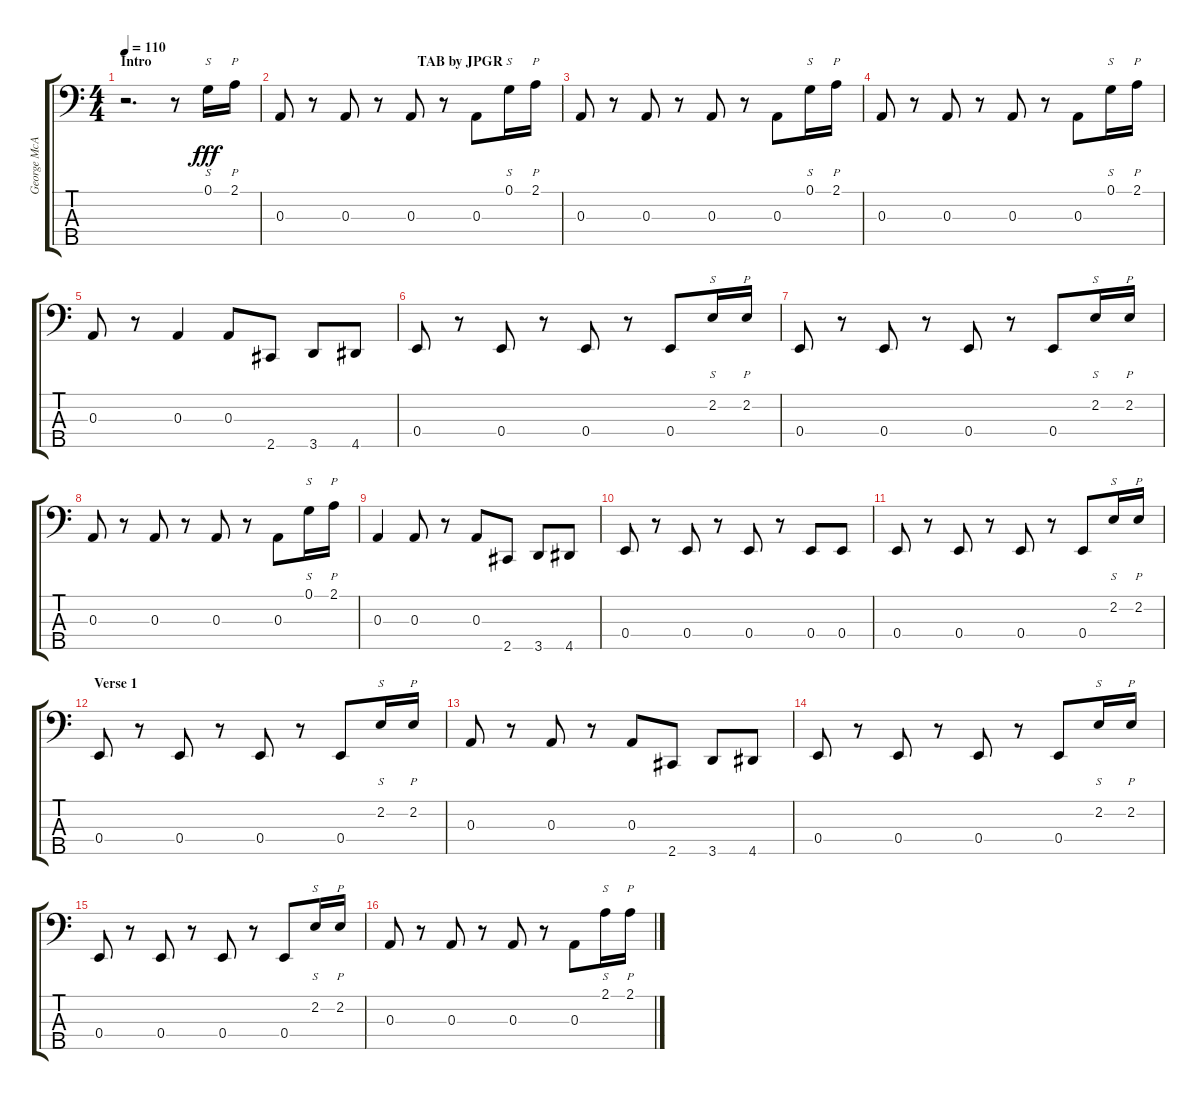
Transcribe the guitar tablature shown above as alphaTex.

\track ("George McArdle" "George McA") {instrument electricbassfinger}
\staff {score tabs}
\tuning (G2 D2 A1 E1 B0) {hide}
\ts (4 4)
\section ("" "Intro                                                                            TAB by JPGR")
\tempo 110
\clef f4
\ks c
r.2{d dy fff instrument electricbassfinger} r.8 0.1.16{s} 2.1.16{p} |
0.3.8 r.8 0.3.8 r.8 0.3.8 r.8 0.3.8 0.1.16{s} 2.1.16{p} |
0.3.8 r.8 0.3.8 r.8 0.3.8 r.8 0.3.8 0.1.16{s} 2.1.16{p} |
0.3.8 r.8 0.3.8 r.8 0.3.8 r.8 0.3.8 0.1.16{s} 2.1.16{p} |
0.3.8 r.8 0.3.4 0.3.8 2.5.8 3.5.8 4.5.8 |
0.4.8 r.8 0.4.8 r.8 0.4.8 r.8 0.4.8 2.2.16{s} 2.2.16{p} |
0.4.8 r.8 0.4.8 r.8 0.4.8 r.8 0.4.8 2.2.16{s} 2.2.16{p} |
0.3.8 r.8 0.3.8 r.8 0.3.8 r.8 0.3.8 0.1.16{s} 2.1.16{p} |
0.3.4 0.3.8 r.8 0.3.8 2.5.8 3.5.8 4.5.8 |
0.4.8 r.8 0.4.8 r.8 0.4.8 r.8 0.4.8 0.4.8 |
0.4.8 r.8 0.4.8 r.8 0.4.8 r.8 0.4.8 2.2.16{s} 2.2.16{p} |
\section ("" "Verse 1")
0.4.8 r.8 0.4.8 r.8 0.4.8 r.8 0.4.8 2.2.16{s} 2.2.16{p} |
0.3.8 r.8 0.3.8 r.8 0.3.8 2.5.8 3.5.8 4.5.8 |
0.4.8 r.8 0.4.8 r.8 0.4.8 r.8 0.4.8 2.2.16{s} 2.2.16{p} |
0.4.8 r.8 0.4.8 r.8 0.4.8 r.8 0.4.8 2.2.16{s} 2.2.16{p} |
0.3.8 r.8 0.3.8 r.8 0.3.8 r.8 0.3.8 2.1.16{s} 2.1.16{p}
